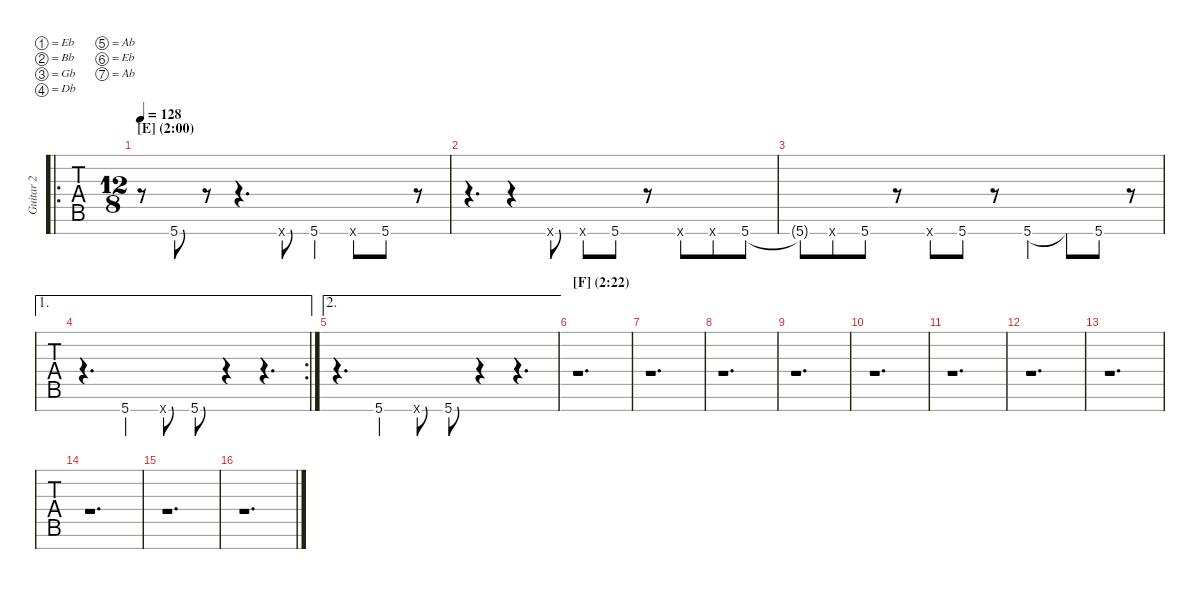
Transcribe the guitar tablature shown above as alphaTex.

\defaultSystemsLayout 4
\hideDynamics
\bracketExtendMode nobrackets
\multiTrackTrackNamePolicy allsystems
\firstSystemTrackNameMode fullname
\otherSystemsTrackNameMode fullname
\otherSystemsTrackNameOrientation horizontal
\track ("Guitar 2" "Guitar 2") {instrument overdrivenguitar}
\staff {tabs}
\tuning (Eb4 Bb3 Gb3 Db3 Ab2 Eb2 Ab1)
\ro
\ts (12 8)
\beaming (8 3 3 3 3)
\section ("E" "(2:00)")
\scale
1.00753
\tempo 128
\accidentals auto
\clef g2
\ottava regular
\simile none
\ks aminor
r.8{dy mf} 5.7{acc #}.8 r.8 r.4{d} 5.7{x acc #}.8 5.7{acc #}.4 5.7{x acc #}.8 5.7{acc #}.8 r.8 |
\scale
0.997713 r.4{d} r.4 5.7{x acc #}.8 5.7{x acc #}.8 5.7{acc #}.8 r.8 5.7{x acc #}.8 5.7{x acc #}.8 5.7{acc #}.8 |
\scale
0.994754 5.7{t acc #}.8 5.7{x acc #}.8 5.7{acc #}.8 r.8 5.7{x acc #}.8 5.7{acc #}.8 r.8 5.7{acc #}.4 5.7{t acc #}.8 5.7{acc #}.8 r.8 |
\ae 1
\rc 2
r.4{d} 5.7{acc #}.4 5.7{x acc #}.8 5.7{acc #}.8 r.4 r.4{d} |
\ae 2
r.4{d} 5.7{acc #}.4 5.7{x acc #}.8 5.7{acc #}.8 r.4 r.4{d} |
\section ("F" "(2:22)")
\scale
1.05654 r.1{d} |
\scale
0.980266 r.1{d} |
\scale
0.992658 r.1{d} |
\scale
0.970541 r.1{d} |
\scale
1.06426 r.1{d} |
\scale
0.984051 r.1{d} |
\scale
0.971963 r.1{d} |
\scale
0.979723 r.1{d} |
\scale
1.02105 r.1{d} |
\scale
0.978949 r.1{d} |
\scale
1.0229 r.1{d}
